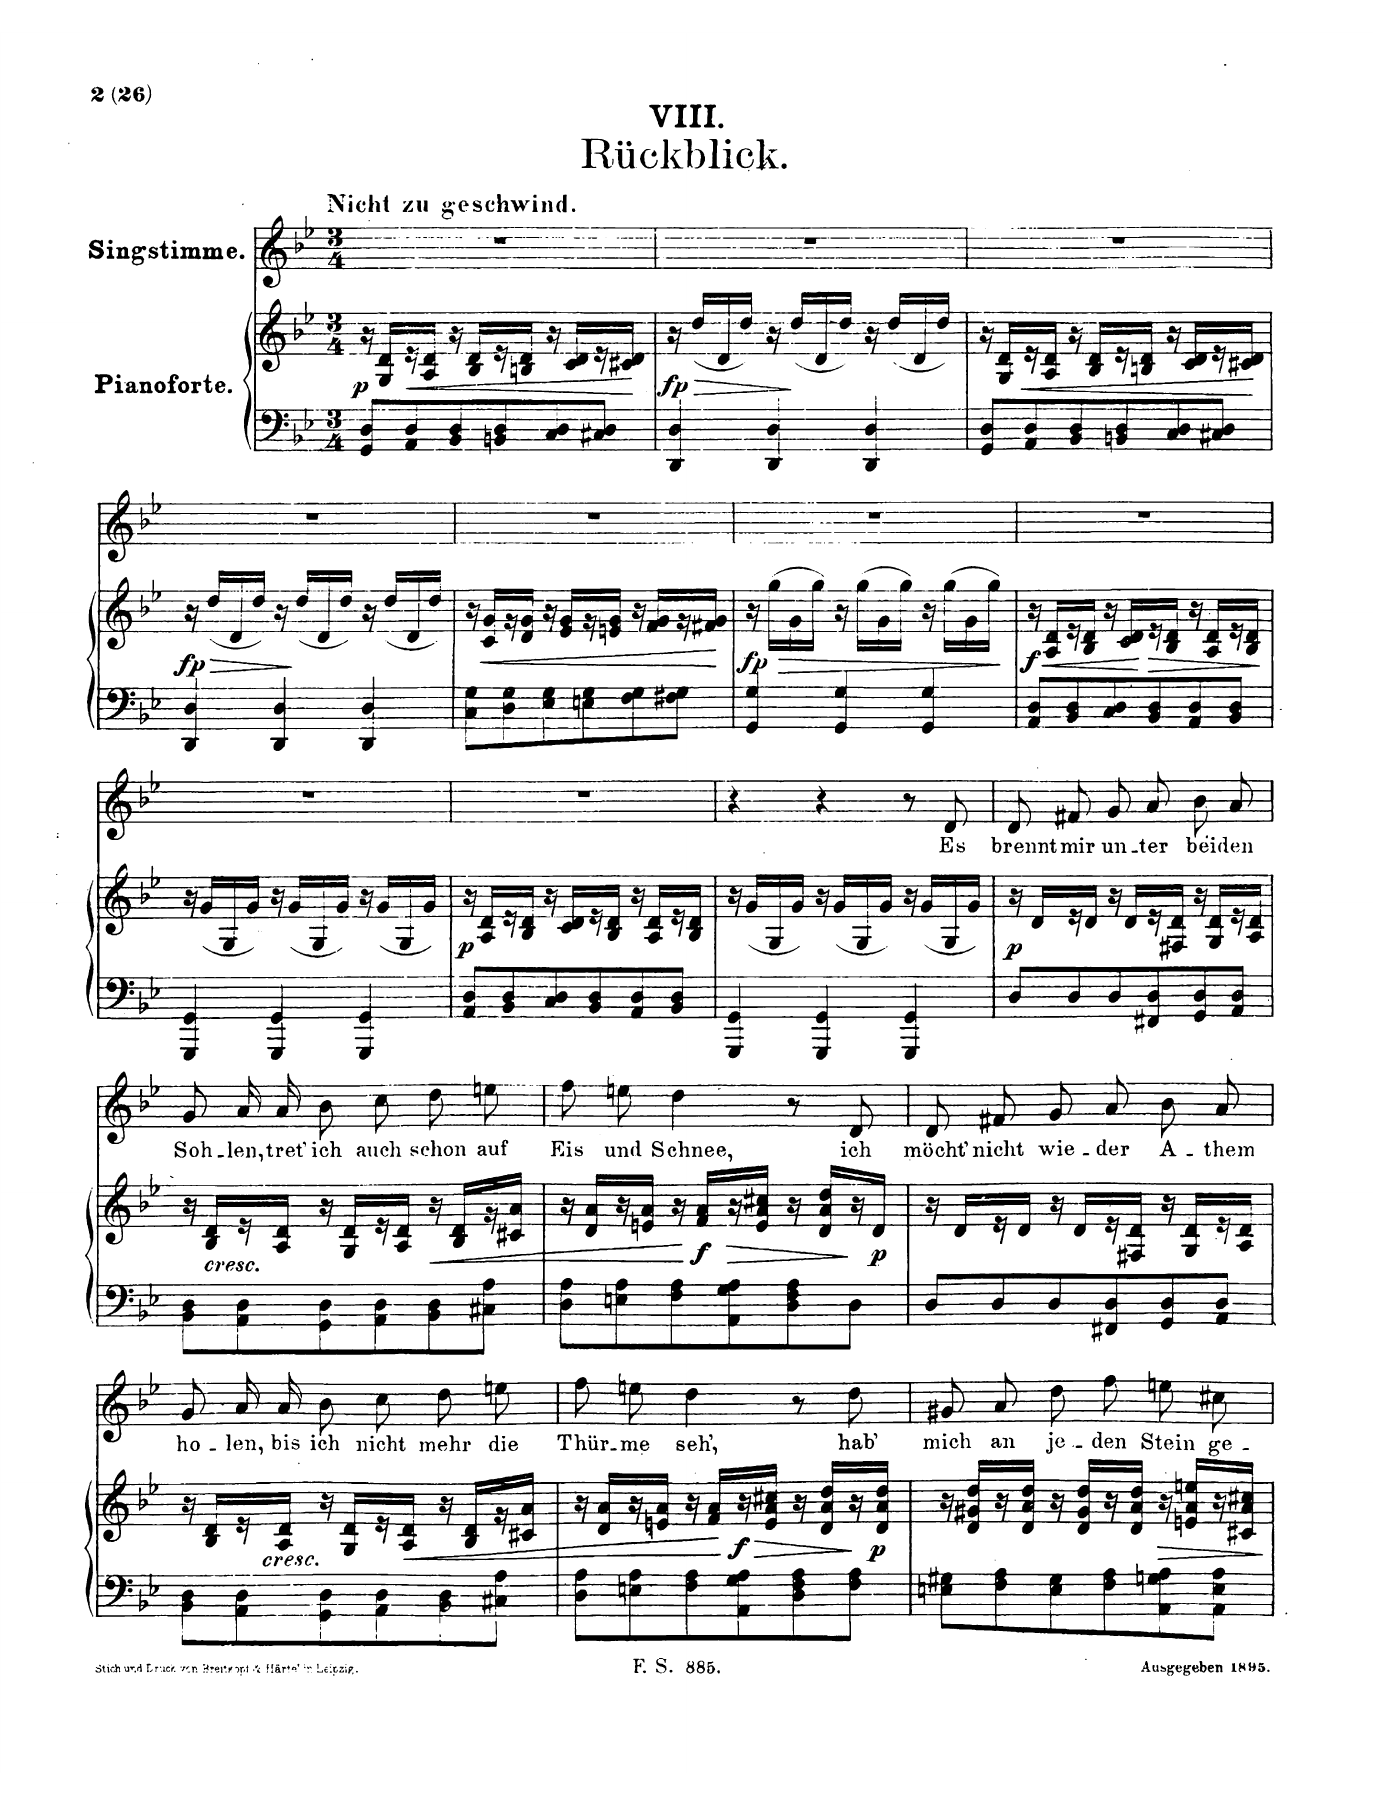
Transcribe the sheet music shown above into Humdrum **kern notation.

**kern	**kern	**dynam	**kern	**text
*part2	*part2	*part2	*part1	*part1
*staff3	*staff2	*staff2/3	*staff1	*staff1
*I"Pianoforte	*	*	*I"Singstimme Voice	*
*I'Pno	*	*	*	*
*clefF4	*clefG2	*	*clefG2	*
*k[b-e-]	*k[b-e-]	*	*k[b-e-]	*
*M3/4	*M3/4	*	*M3/4	*
=1	=1	=1	=1	=1
!	!	!	!LO:TX:a:B:t=Nicht zu geschwind	!
!	!	!LO:DY:a=2	!	!
8GG/ 8D/L	16r	p	2.r	.
.	16G/ 16d/LL	.	.	.
!	!	!LO:HP:b	!	!
8AA/ 8D/	16r	<	.	.
.	16A/ 16d/JJ	.	.	.
8BB-/ 8D/	16r	.	.	.
.	16B-/ 16d/LL	.	.	.
8BBn/ 8D/	16r	.	.	.
.	16Bn/ 16d/JJ	.	.	.
8C/ 8D/	16r	.	.	.
.	16c/ 16d/LL	.	.	.
8C#X/ 8D/J	16r	.	.	.
.	16c#X/ 16d/JJ	.	.	.
.	.	[	.	.
=2	=2	=2	=2	=2
!	!	!LO:DY:b	!	!
4DD/ 4D/	16r	fp	2.r	.
!	!	!LO:HP:b	!	!
.	(16dd/LL	>	.	.
.	16d/	.	.	.
.	16dd/JJ)	.	.	.
4DD/ 4D/	16r	.	.	.
.	(16dd/LL	]	.	.
.	16d/	.	.	.
.	16dd/JJ)	.	.	.
4DD/ 4D/	16r	.	.	.
.	(16dd/LL	.	.	.
.	16d/	.	.	.
.	16dd/JJ)	.	.	.
=3	=3	=3	=3	=3
8GG/ 8D/L	16r	.	2.r	.
.	16G/ 16d/LL	.	.	.
!	!	!LO:HP:b	!	!
8AA/ 8D/	16r	<	.	.
.	16A/ 16d/JJ	.	.	.
8BB-/ 8D/	16r	.	.	.
.	16B-/ 16d/LL	.	.	.
8BBn/ 8D/	16r	.	.	.
.	16Bn/ 16d/JJ	.	.	.
8C/ 8D/	16r	.	.	.
.	16c/ 16d/LL	.	.	.
8C#X/ 8D/J	16r	.	.	.
.	16c#X/ 16d/JJ	.	.	.
.	.	[	.	.
=4	=4	=4	=4	=4
!	!	!LO:DY:a=2	!	!
4DD/ 4D/	16r	fp	2.r	.
!	!	!LO:HP:b	!	!
.	(16dd/LL	>	.	.
.	16d/	.	.	.
.	16dd/JJ)	.	.	.
4DD/ 4D/	16r	.	.	.
.	(16dd/LL	]	.	.
.	16d/	.	.	.
.	16dd/JJ)	.	.	.
4DD/ 4D/	16r	.	.	.
.	(16dd/LL	.	.	.
.	16d/	.	.	.
.	16dd/JJ)	.	.	.
=5	=5	=5	=5	=5
8C\ 8G\L	16r	.	2.r	.
!	!	!LO:HP:b	!	!
.	16c/ 16g/LL	<	.	.
8D\ 8G\	16r	.	.	.
.	16d/ 16g/JJ	.	.	.
8E-\ 8G\	16r	.	.	.
.	16e-/ 16g/LL	.	.	.
8En\ 8G\	16r	.	.	.
.	16en/ 16g/JJ	.	.	.
8F\ 8G\	16r	.	.	.
.	16f/ 16g/LL	.	.	.
8F#X\ 8G\J	16r	.	.	.
.	16f#X/ 16g/JJ	.	.	.
.	.	[	.	.
=6	=6	=6	=6	=6
!	!	!LO:DY:b	!	!
4GG/ 4G/	16r	fp	2.r	.
.	(16gg\LL	.	.	.
!	!	!LO:HP:b	!	!
.	16g\	>	.	.
.	16gg\JJ)	.	.	.
4GG/ 4G/	16r	.	.	.
.	(16gg\LL	.	.	.
.	16g\	.	.	.
.	16gg\JJ)	.	.	.
4GG/ 4G/	16r	.	.	.
.	(16gg\LL	.	.	.
.	16g\	.	.	.
.	16gg\JJ)	.	.	.
.	.	]	.	.
=7	=7	=7	=7	=7
!	!	!LO:DY:b	!	!
8AA/ 8D/L	16r	f	2.r	.
!	!	!LO:HP:b	!	!
.	16A/ 16d/LL	<	.	.
8BB-/ 8D/	16r	.	.	.
.	16B-/ 16d/JJ	.	.	.
8C/ 8D/	16r	.	.	.
.	16c/ 16d/LL	.	.	.
!	!	!LO:HP:n=1:b	!	!
8BB-/ 8D/	16r	[ >	.	.
.	16B-/ 16d/JJ	.	.	.
8AA/ 8D/	16r	.	.	.
.	16A/ 16d/LL	.	.	.
8BB-/ 8D/J	16r	.	.	.
.	16B-/ 16d/JJ	.	.	.
.	.	]	.	.
=8	=8	=8	=8	=8
4GGG/ 4GG/	16r	.	2.r	.
.	(16g/LL	.	.	.
.	16G/	.	.	.
.	16g/JJ)	.	.	.
4GGG/ 4GG/	16r	.	.	.
.	(16g/LL	.	.	.
.	16G/	.	.	.
.	16g/JJ)	.	.	.
4GGG/ 4GG/	16r	.	.	.
.	(16g/LL	.	.	.
.	16G/	.	.	.
.	16g/JJ)	.	.	.
=9	=9	=9	=9	=9
!	!	!LO:DY:b	!	!
8AA/ 8D/L	16r	p	2.r	.
.	16A/ 16d/LL	.	.	.
8BB-/ 8D/	16r	.	.	.
.	16B-/ 16d/JJ	.	.	.
8C/ 8D/	16r	.	.	.
.	16c/ 16d/LL	.	.	.
8BB-/ 8D/	16r	.	.	.
.	16B-/ 16d/JJ	.	.	.
8AA/ 8D/	16r	.	.	.
.	16A/ 16d/LL	.	.	.
8BB-/ 8D/J	16r	.	.	.
.	16B-/ 16d/JJ	.	.	.
=10	=10	=10	=10	=10
4GGG/ 4GG/	16r	.	4r	.
.	(16g/LL	.	.	.
.	16G/	.	.	.
.	16g/JJ)	.	.	.
4GGG/ 4GG/	16r	.	4r	.
.	(16g/LL	.	.	.
.	16G/	.	.	.
.	16g/JJ)	.	.	.
4GGG/ 4GG/	16r	.	8r	.
.	(16g/LL	.	.	.
.	16G/	.	8d/	Es
.	16g/JJ)	.	.	.
=11	=11	=11	=11	=11
!	!	!LO:DY:b	!	!
8D/L	16r	p	8d/L	brennt
.	16d/LL	.	.	.
8D/	16r	.	8f#X/J	mir
.	16d/JJ	.	.	.
8D/	16r	.	8g/L	un-
.	16d/LL	.	.	.
8FF#X/ 8D/	16r	.	8a/J	-ter
.	16F#X/ 16d/JJ	.	.	.
8GG/ 8D/	16r	.	8b-/L	bei-
.	16G/ 16d/LL	.	.	.
8AA/ 8D/J	16r	.	8a/J	-den
.	16A/ 16d/JJ	.	.	.
=12	=12	=12	=12	=12
8BB-\ 8D\L	16r	.	8g/L	Soh-
!	!LO:TX:b:i:t=cresc.	!	!	!
.	16B-/ 16d/LL	.	.	.
8AA\ 8D\	16r	.	16a/L	-len,
.	16A/ 16d/JJ	.	16a/JJ	tret’
8GG\ 8D\	16r	.	8b-\L	ich
.	16G/ 16d/LL	.	.	.
8AA\ 8D\	16r	.	8cc\J	auch
.	16A/ 16d/JJ	.	.	.
!	!	!LO:HP:b	!	!
8BB-\ 8D\	16r	<	8dd\L	schon
.	16B-/ 16d/LL	.	.	.
8C#X\ 8A\J	16r	.	8een\J	auf
.	16c#X/ 16a/JJ	.	.	.
=13	=13	=13	=13	=13
8D\ 8A\L	16r	.	8ff\L	Eis
.	16d/ 16a/LL	.	.	.
8En\ 8A\	16r	.	8een\J	und
.	16en/ 16a/JJ	.	.	.
8F\ 8A\	16r	.	4dd\	Schnee,
!	!	!LO:DY:n=1:b	!	!
.	16f/ 16a/LL	[ f	.	.
!	!	!LO:HP:b	!	!
8AA\ 8G\ 8A\	16r	>	.	.
.	16e/ 16a/ 16cc#X/JJ	.	.	.
8D\ 8F\ 8A\	16r	.	8r	.
.	16d/ 16a/ 16dd/LL	.	.	.
8D\J	16r	.	8d/	ich
!	!	!LO:DY:n=2:b	!	!
.	16d/JJ	] p	.	.
=14	=14	=14	=14	=14
8D/L	16r	.	8d/L	möcht’
.	16d/LL	.	.	.
8D/	16r	.	8f#X/J	nicht
.	16d/JJ	.	.	.
8D/	16r	.	8g/L	wie-
.	16d/LL	.	.	.
8FF#X/ 8D/	16r	.	8a/J	-der
.	16F#X/ 16d/JJ	.	.	.
8GG/ 8D/	16r	.	8b-/L	A-
.	16G/ 16d/LL	.	.	.
8AA/ 8D/J	16r	.	8a/J	-tem
.	16A/ 16d/JJ	.	.	.
=15	=15	=15	=15	=15
8BB-\ 8D\L	16r	.	8g/L	ho-
.	16B-/ 16d/LL	.	.	.
8AA\ 8D\	16r	.	16a/L	-len,
!	!LO:TX:i:t=cresc.	!	!	!
.	16A/ 16d/JJ	.	16a/JJ	bis
8GG\ 8D\	16r	.	8b-\L	ich
.	16G/ 16d/LL	.	.	.
8AA\ 8D\	16r	.	8cc\J	nicht
!	!	!LO:HP:b	!	!
.	16A/ 16d/JJ	<	.	.
8BB-\ 8D\	16r	.	8dd\L	mehr
.	16B-/ 16d/LL	.	.	.
8C#X\ 8A\J	16r	.	8een\J	die
.	16c#X/ 16a/JJ	.	.	.
=16	=16	=16	=16	=16
8D\ 8A\L	16r	.	8ff\L	Tür-
.	16d/ 16a/LL	.	.	.
8En\ 8A\	16r	.	8een\J	-me
.	16en/ 16a/JJ	.	.	.
8F\ 8A\	16r	.	4dd\	seh’,
.	16f/ 16a/LL	.	.	.
!	!	!LO:DY:n=1:b	!	!
8AA\ 8G\ 8A\	16r	[ f	.	.
!	!	!LO:HP:b	!	!
.	16e/ 16a/ 16cc#X/JJ	>	.	.
8D\ 8F\ 8A\	16r	.	8r	.
.	16d/ 16a/ 16dd/LL	.	.	.
8F\ 8A\J	16r	.	8dd\	hab’
!	!	!LO:DY:n=2:b	!	!
.	16d/ 16a/ 16dd/JJ	] p	.	.
=17	=17	=17	=17	=17
8En\ 8G#X\L	16r	.	8g#X/L	mich
.	16d/ 16g#X/ 16dd/LL	.	.	.
8F\ 8A\	16r	.	8a/J	an
.	16d/ 16a/ 16dd/JJ	.	.	.
8E\ 8G#\	16r	.	8dd\L	je-
.	16d/ 16g#/ 16dd/LL	.	.	.
8F\ 8A\	16r	.	8ff\J	-den
.	16d/ 16a/ 16dd/JJ	.	.	.
!	!	!LO:HP:b	!	!
8AA\ 8Gn\ 8A\	16r	>	8een\L	Stein
.	16en/ 16a/ 16een/LL	.	.	.
8AA\ 8E\ 8A\J	16r	.	8cc#X\J	ge-
.	16c#X/ 16a/ 16cc#X/JJ	.	.	.
.	.	]	.	.
=	=	=	=	=
*-	*-	*-	*-	*-
